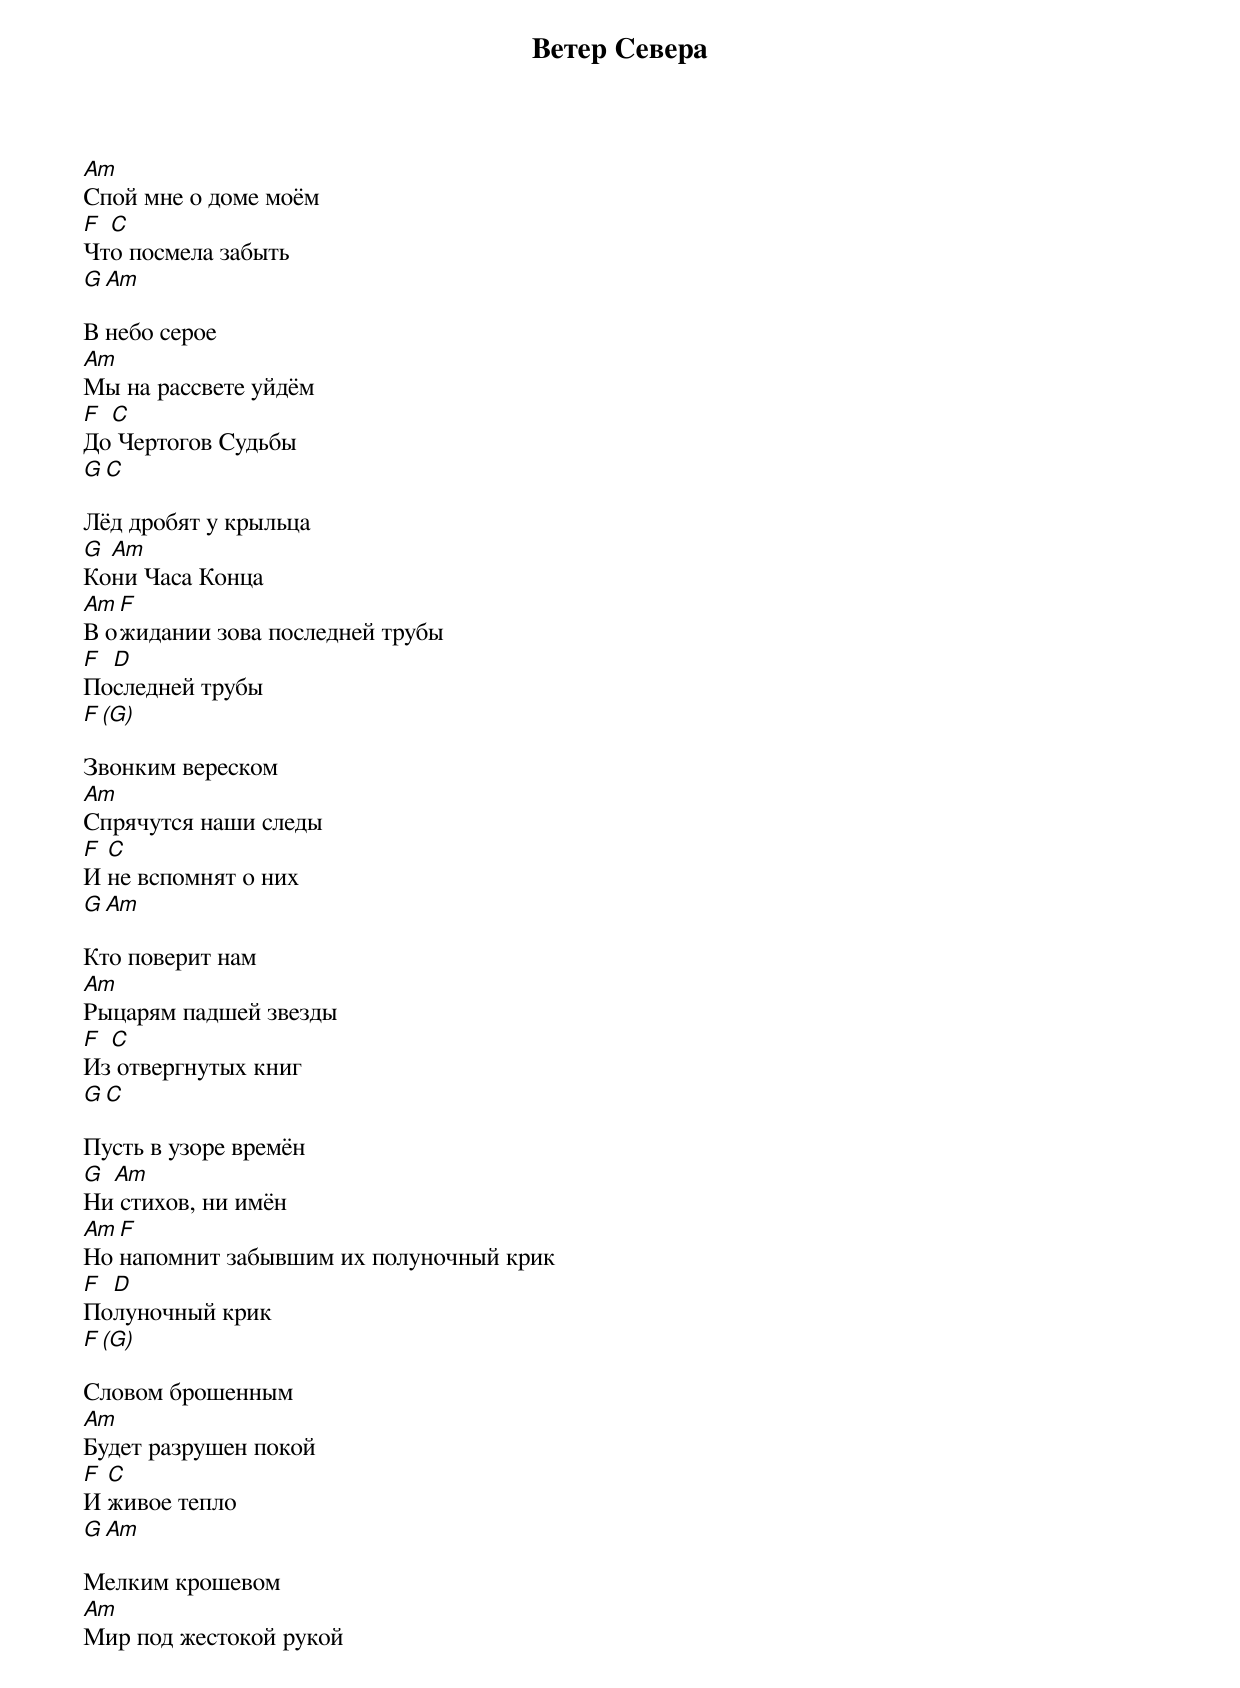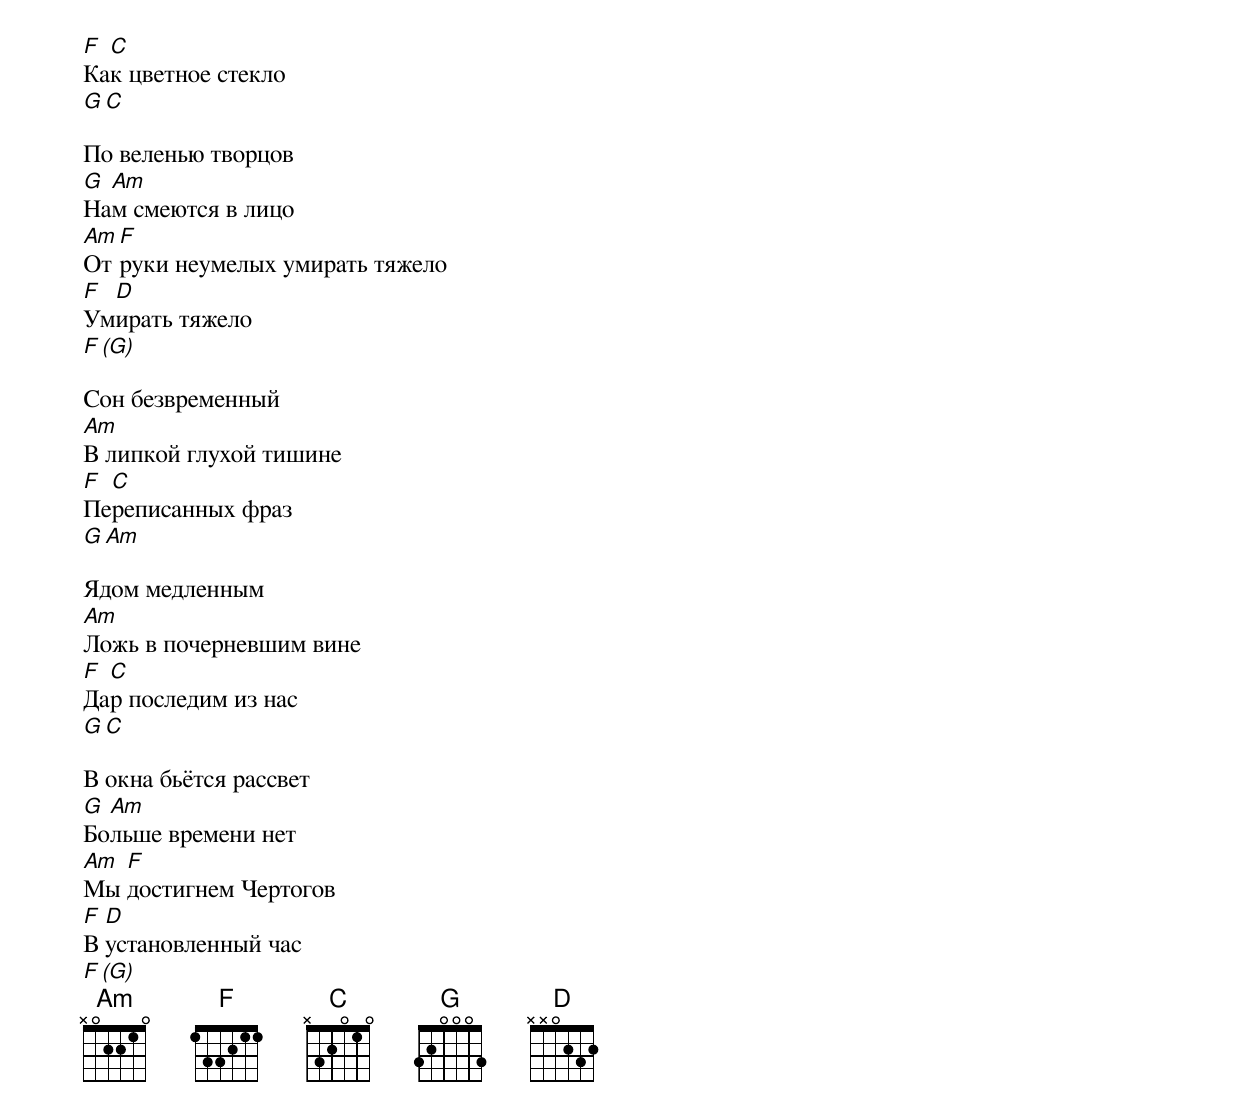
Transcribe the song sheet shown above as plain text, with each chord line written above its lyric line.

Ветер Севера
Am
Спой мне о доме моём
F C
Что посмела забыть
G Am

В небо серое
Am
Мы на рассвете уйдём
F C
До Чертогов Судьбы
G C

Лёд дробят у крыльца
G Am
Кони Часа Конца
Am F
В ожидании зова последней трубы
F D
Последней трубы
F (G)

Звонким вереском
Am
Спрячутся наши следы
F C
И не вспомнят о них
G Am

Кто поверит нам
Am
Рыцарям падшей звезды
F C
Из отвергнутых книг
G C

Пусть в узоре времён
G Am
Ни стихов, ни имён
Am F
Но напомнит забывшим их полуночный крик
F D
Полуночный крик
F (G)

Словом брошенным
Am
Будет разрушен покой
F C
И живое тепло
G Am

Мелким крошевом
Am
Мир под жестокой рукой
F C
Как цветное стекло
G C

По веленью творцов
G Am
Нам смеются в лицо
Am F
От руки неумелых умирать тяжело
F D
Умирать тяжело
F (G)

Сон безвременный
Am
В липкой глухой тишине
F C
Переписанных фраз
G Am

Ядом медленным
Am
Ложь в почерневшим вине
F C
Дар последим из нас
G C

В окна бьётся рассвет
G Am
Больше времени нет
Am F
Мы достигнем Чертогов
F D
В установленный час
F (G)
